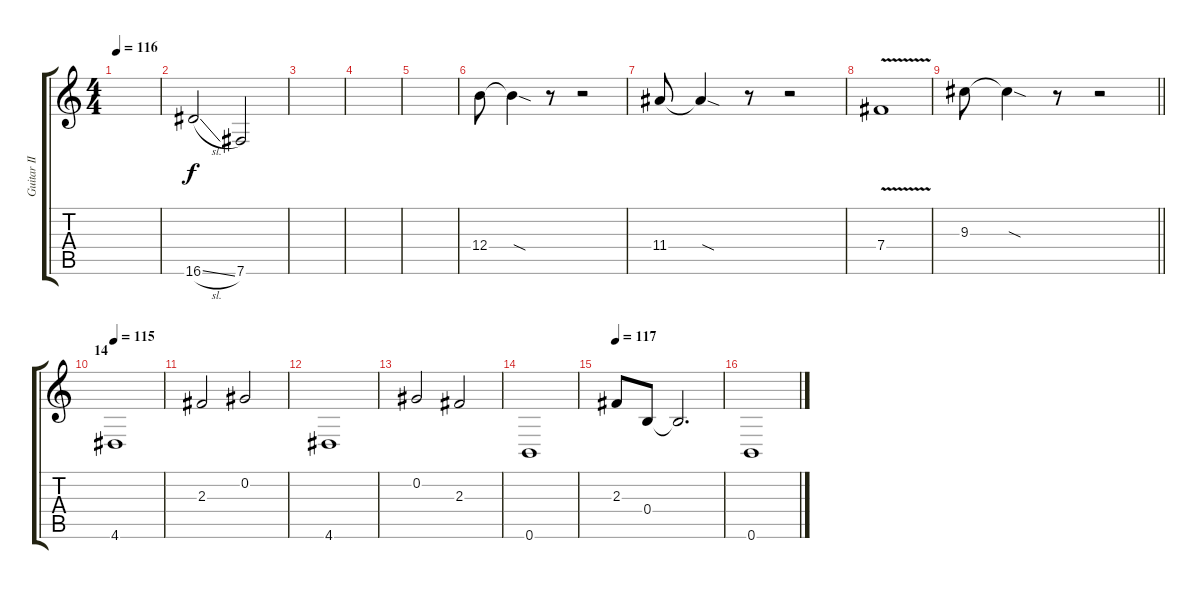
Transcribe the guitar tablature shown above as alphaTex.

\track ("Guitar II" "Guitar II") {instrument distortionguitar}
\staff {score tabs}
\tuning (Db4 Ab3 E3 B2 Gb2 B1) {hide}
\ts (4 4)
\tempo 116
\clef g2
\ks c
|
16.6{sl}.2 7.6.2 |
|
|
|
12.4.8 12.4{sod t}.4 r.8 r.2 |
11.4.8 11.4{sod t}.4 r.8 r.2 |
7.4{v}.1 |
\barLineRight lightlight
9.3.8 9.3{sod t}.4 r.8 r.2 |
\section ("" "14")
\tempo 115
4.6.1 |
2.3.2 0.2.2 |
4.6.1 |
0.2.2 2.3.2 |
0.6.1 |
\tempo 117
2.3.8 0.4.8 0.4{t}.2{d} |
0.6.1
